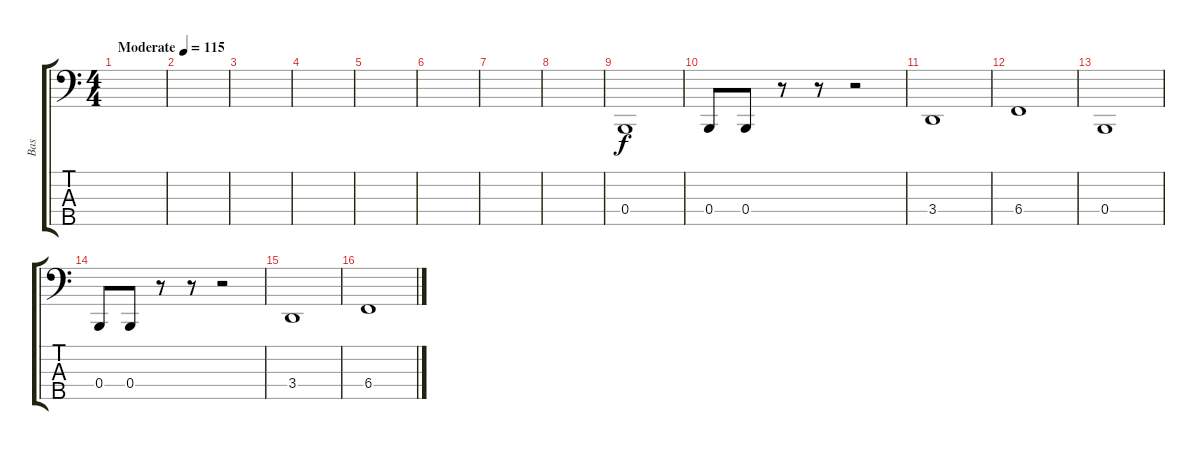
\track ("Bas" "Bas") {instrument electricbassfinger}
\staff {score tabs}
\tuning (E2 B1 Gb1 B0 Ab0) {hide}
\ts (4 4)
\tempo (115 "Moderate")
\clef f4
\ks c
|
|
|
|
|
|
|
|
0.4.1 |
0.4.8 0.4.8 r.8 r.8 r.2 |
3.4.1 |
6.4.1 |
0.4.1 |
0.4.8 0.4.8 r.8 r.8 r.2 |
3.4.1 |
6.4.1
